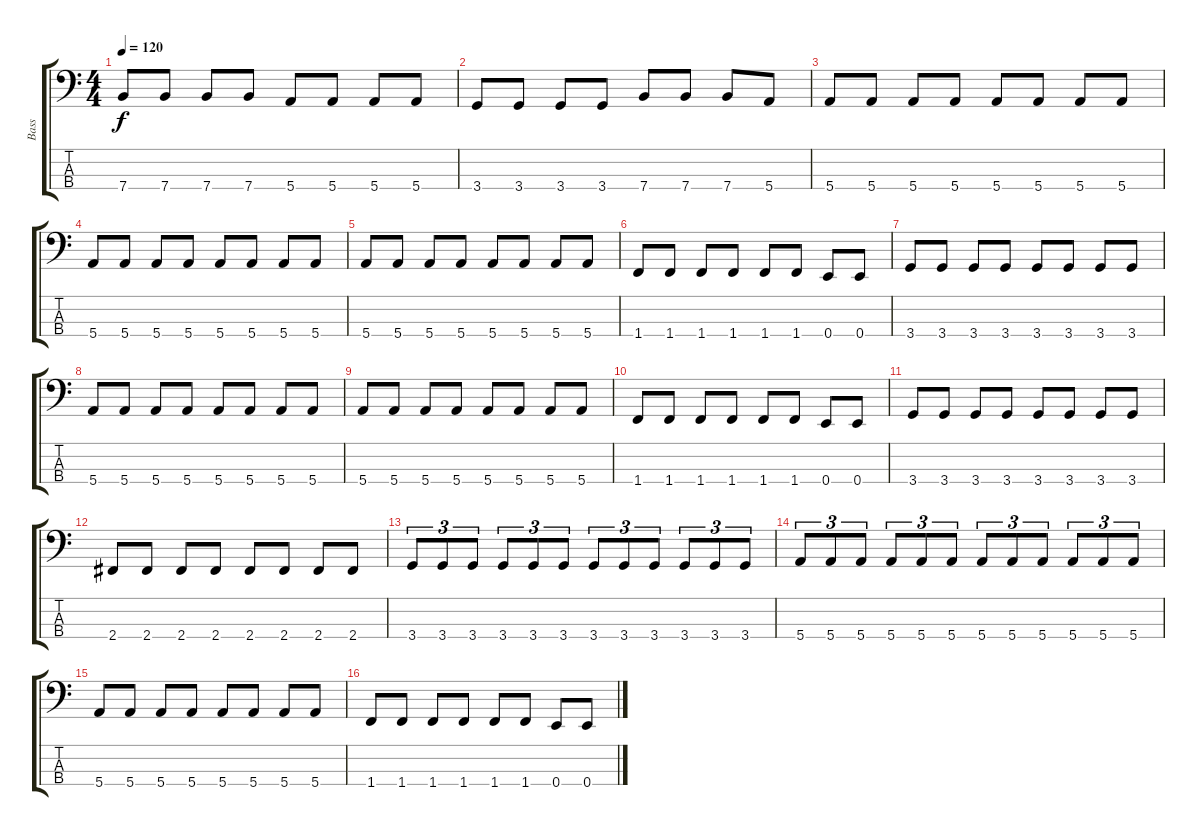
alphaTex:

\track ("Bass" "Bass") {instrument electricbasspick}
\staff {score tabs}
\tuning (G2 D2 A1 E1) {hide}
\ts (4 4)
\tempo 120
\clef f4
\ks c
7.4.8{dy f} 7.4.8 7.4.8 7.4.8 5.4.8 5.4.8 5.4.8 5.4.8 |
3.4.8 3.4.8 3.4.8 3.4.8 7.4.8 7.4.8 7.4.8 5.4.8 |
5.4.8 5.4.8 5.4.8 5.4.8 5.4.8 5.4.8 5.4.8 5.4.8 |
5.4.8 5.4.8 5.4.8 5.4.8 5.4.8 5.4.8 5.4.8 5.4.8 |
5.4.8 5.4.8 5.4.8 5.4.8 5.4.8 5.4.8 5.4.8 5.4.8 |
1.4.8 1.4.8 1.4.8 1.4.8 1.4.8 1.4.8 0.4.8 0.4.8 |
3.4.8 3.4.8 3.4.8 3.4.8 3.4.8 3.4.8 3.4.8 3.4.8 |
5.4.8 5.4.8 5.4.8 5.4.8 5.4.8 5.4.8 5.4.8 5.4.8 |
5.4.8 5.4.8 5.4.8 5.4.8 5.4.8 5.4.8 5.4.8 5.4.8 |
1.4.8 1.4.8 1.4.8 1.4.8 1.4.8 1.4.8 0.4.8 0.4.8 |
3.4.8 3.4.8 3.4.8 3.4.8 3.4.8 3.4.8 3.4.8 3.4.8 |
2.4.8 2.4.8 2.4.8 2.4.8 2.4.8 2.4.8 2.4.8 2.4.8 |
3.4.8{tu (3 2)} 3.4.8{tu (3 2)} 3.4.8{tu (3 2)} 3.4.8{tu (3 2)} 3.4.8{tu (3 2)} 3.4.8{tu (3 2)} 3.4.8{tu (3 2)} 3.4.8{tu (3 2)} 3.4.8{tu (3 2)} 3.4.8{tu (3 2)} 3.4.8{tu (3 2)} 3.4.8{tu (3 2)} |
5.4.8{tu (3 2)} 5.4.8{tu (3 2)} 5.4.8{tu (3 2)} 5.4.8{tu (3 2)} 5.4.8{tu (3 2)} 5.4.8{tu (3 2)} 5.4.8{tu (3 2)} 5.4.8{tu (3 2)} 5.4.8{tu (3 2)} 5.4.8{tu (3 2)} 5.4.8{tu (3 2)} 5.4.8{tu (3 2)} |
5.4.8 5.4.8 5.4.8 5.4.8 5.4.8 5.4.8 5.4.8 5.4.8 |
1.4.8 1.4.8 1.4.8 1.4.8 1.4.8 1.4.8 0.4.8 0.4.8
